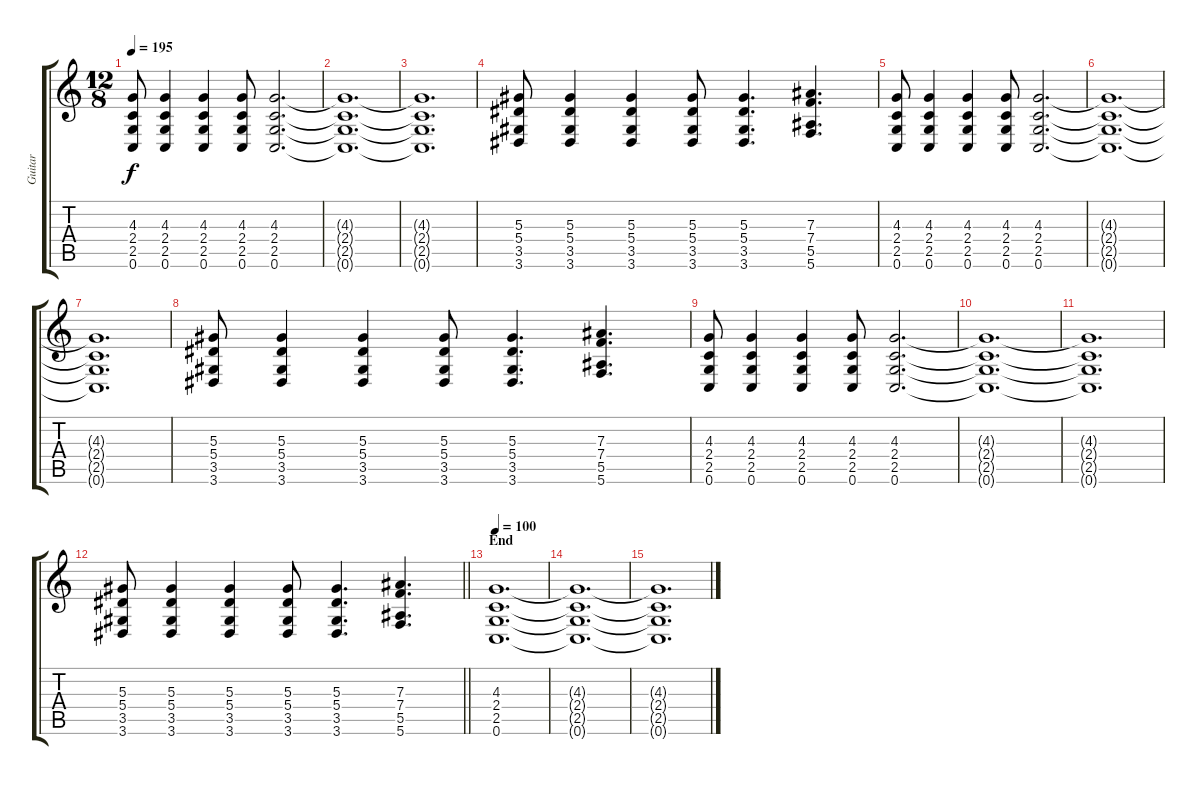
\track ("Guitar" "Guitar") {instrument distortionguitar}
\staff {score tabs}
\tuning (C4 G3 Eb3 Bb2 F2 C2) {hide}
\ts (12 8)
\tempo 195
\clef g2
\ks c
(4.3 2.4 2.5 0.6).8{dy f} (4.3 2.4 2.5 0.6).4 (4.3 2.4 2.5 0.6).4 (4.3 2.4 2.5 0.6).8 (4.3 2.4 2.5 0.6).2{d} |
(4.3{t} 2.4{t} 2.5{t} 0.6{t}).1{d} |
(4.3{t} 2.4{t} 2.5{t} 0.6{t}).1{d} |
(5.3 5.4 3.5 3.6).8 (5.3 5.4 3.5 3.6).4 (5.3 5.4 3.5 3.6).4 (5.3 5.4 3.5 3.6).8 (5.3 5.4 3.5 3.6).4{d} (7.3 7.4 5.5 5.6).4{d} |
(4.3 2.4 2.5 0.6).8 (4.3 2.4 2.5 0.6).4 (4.3 2.4 2.5 0.6).4 (4.3 2.4 2.5 0.6).8 (4.3 2.4 2.5 0.6).2{d} |
(4.3{t} 2.4{t} 2.5{t} 0.6{t}).1{d} |
(4.3{t} 2.4{t} 2.5{t} 0.6{t}).1{d} |
(5.3 5.4 3.5 3.6).8 (5.3 5.4 3.5 3.6).4 (5.3 5.4 3.5 3.6).4 (5.3 5.4 3.5 3.6).8 (5.3 5.4 3.5 3.6).4{d} (7.3 7.4 5.5 5.6).4{d} |
(4.3 2.4 2.5 0.6).8 (4.3 2.4 2.5 0.6).4 (4.3 2.4 2.5 0.6).4 (4.3 2.4 2.5 0.6).8 (4.3 2.4 2.5 0.6).2{d} |
(4.3{t} 2.4{t} 2.5{t} 0.6{t}).1{d} |
(4.3{t} 2.4{t} 2.5{t} 0.6{t}).1{d} |
\barLineRight lightlight
(5.3 5.4 3.5 3.6).8 (5.3 5.4 3.5 3.6).4 (5.3 5.4 3.5 3.6).4 (5.3 5.4 3.5 3.6).8 (5.3 5.4 3.5 3.6).4{d} (7.3 7.4 5.5 5.6).4{d} |
\section ("" "End")
\tempo 100
(4.3 2.4 2.5 0.6).1{d} |
(4.3{t} 2.4{t} 2.5{t} 0.6{t}).1{d} |
(4.3{t} 2.4{t} 2.5{t} 0.6{t}).1{d}
